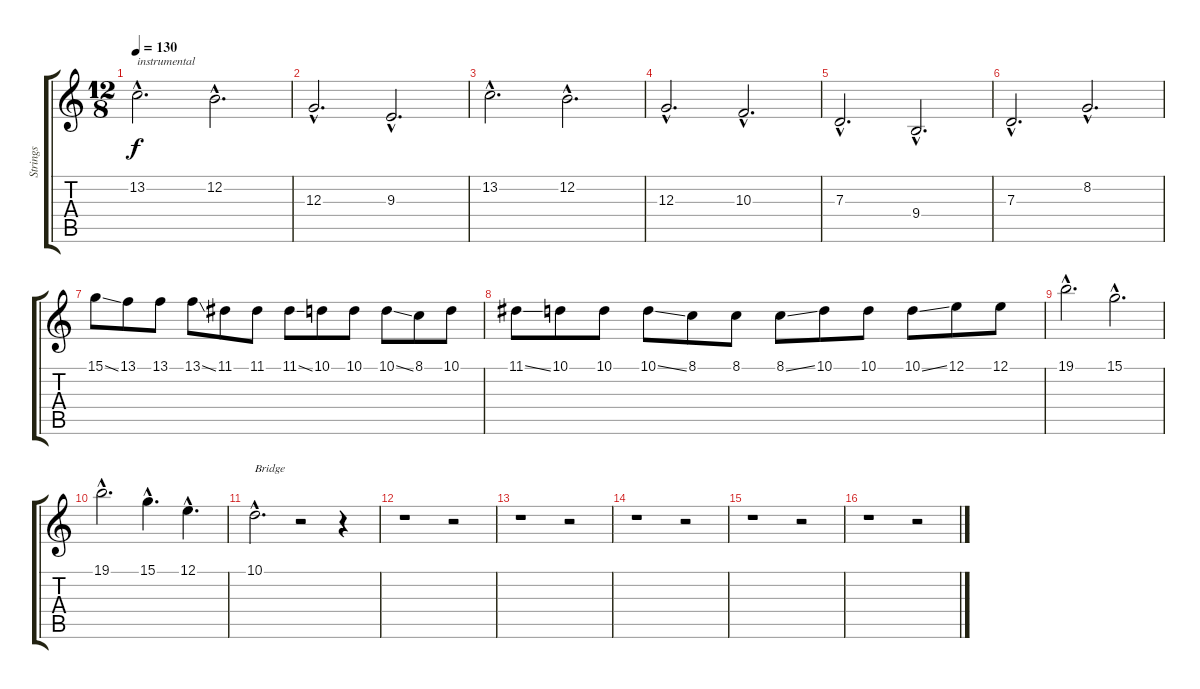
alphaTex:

\track ("Strings" "Strings") {instrument stringensemble1}
\staff {score tabs}
\tuning (E4 B3 G3 D3 A2 E2) {hide}
\ts (12 8)
\tempo 130
\clef g2
\ks c
13.2{hac}.2{d txt "instrumental" dy f} 12.2{hac}.2{d} |
12.3{hac}.2{d} 9.3{hac}.2{d} |
13.2{hac}.2{d} 12.2{hac}.2{d} |
12.3{hac}.2{d} 10.3{hac}.2{d} |
7.3{hac}.2{d} 9.4{hac}.2{d} |
7.3{hac}.2{d} 8.2{hac}.2{d} |
15.1{ss}.8 13.1.8 13.1.8 13.1{ss}.8 11.1.8 11.1.8 11.1{ss}.8 10.1.8 10.1.8 10.1{ss}.8 8.1.8 10.1.8 |
11.1{ss}.8 10.1.8 10.1.8 10.1{ss}.8 8.1.8 8.1.8 8.1{ss}.8 10.1.8 10.1.8 10.1{ss}.8 12.1.8 12.1.8 |
19.1{hac}.2{d} 15.1{hac}.2{d} |
19.1{hac}.2{d} 15.1{hac}.4{d} 12.1{hac}.4{d} |
10.1{hac}.2{d txt "Bridge"} r.2 r.4 |
r.1 r.2 |
r.1 r.2 |
r.1 r.2 |
r.1 r.2 |
r.1 r.2
